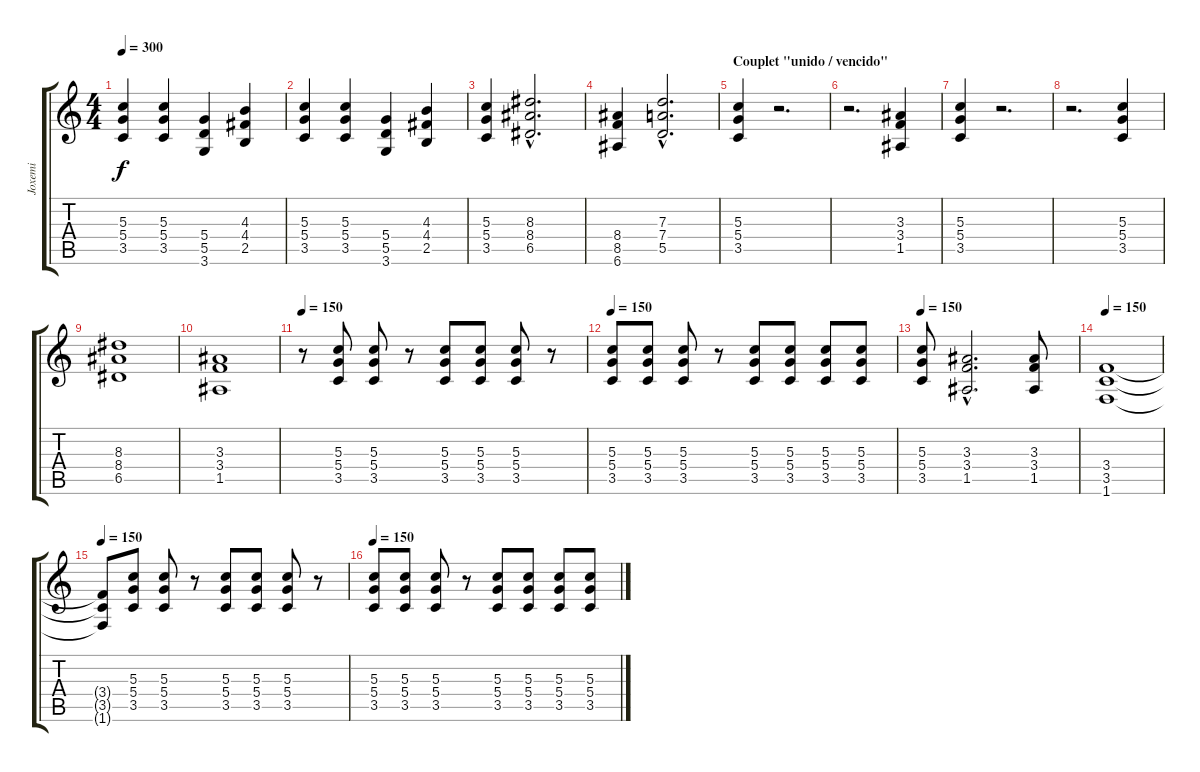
\track ("Joxemi" "Joxemi") {instrument distortionguitar}
\staff {score tabs}
\tuning (E4 B3 G3 D3 A2 E2) {hide}
\ts (4 4)
\tempo 300
\clef g2
\ks c
(5.3 5.4 3.5).4{dy f} (5.3 5.4 3.5).4 (5.4 5.5 3.6).4 (4.3 4.4 2.5).4 |
(5.3 5.4 3.5).4 (5.3 5.4 3.5).4 (5.4 5.5 3.6).4 (4.3 4.4 2.5).4 |
(5.3 5.4 3.5).4 (8.3{hac} 8.4{hac} 6.5{hac}).2{d} |
(8.4 8.5 6.6).4 (7.3{hac} 7.4{hac} 5.5{hac}).2{d} |
\section ("" "Couplet \"unido / vencido\"")
(5.3 5.4 3.5).4{balance 8} r.2{d} |
r.2{d} (3.3 3.4 1.5).4 |
(5.3 5.4 3.5).4 r.2{d} |
r.2{d} (5.3 5.4 3.5).4 |
(8.3 8.4 6.5).1 |
(3.3 3.4 1.5).1 |
\tempo 150
r.8 (5.3 5.4 3.5).8 (5.3 5.4 3.5).8 r.8 (5.3 5.4 3.5).8 (5.3 5.4 3.5).8 (5.3 5.4 3.5).8 r.8 |
\tempo 150
(5.3 5.4 3.5).8 (5.3 5.4 3.5).8 (5.3 5.4 3.5).8 r.8 (5.3 5.4 3.5).8 (5.3 5.4 3.5).8 (5.3 5.4 3.5).8 (5.3 5.4 3.5).8 |
\tempo 150
(5.3 5.4 3.5).8 (3.3{hac} 3.4{hac} 1.5{hac}).2{d} (3.3 3.4 1.5).8 |
\tempo 150
(3.4 3.5 1.6).1 |
\tempo 150
(3.4{t} 3.5{t} 1.6{t}).8 (5.3 5.4 3.5).8 (5.3 5.4 3.5).8 r.8 (5.3 5.4 3.5).8 (5.3 5.4 3.5).8 (5.3 5.4 3.5).8 r.8 |
\tempo 150
(5.3 5.4 3.5).8 (5.3 5.4 3.5).8 (5.3 5.4 3.5).8 r.8 (5.3 5.4 3.5).8 (5.3 5.4 3.5).8 (5.3 5.4 3.5).8 (5.3 5.4 3.5).8
